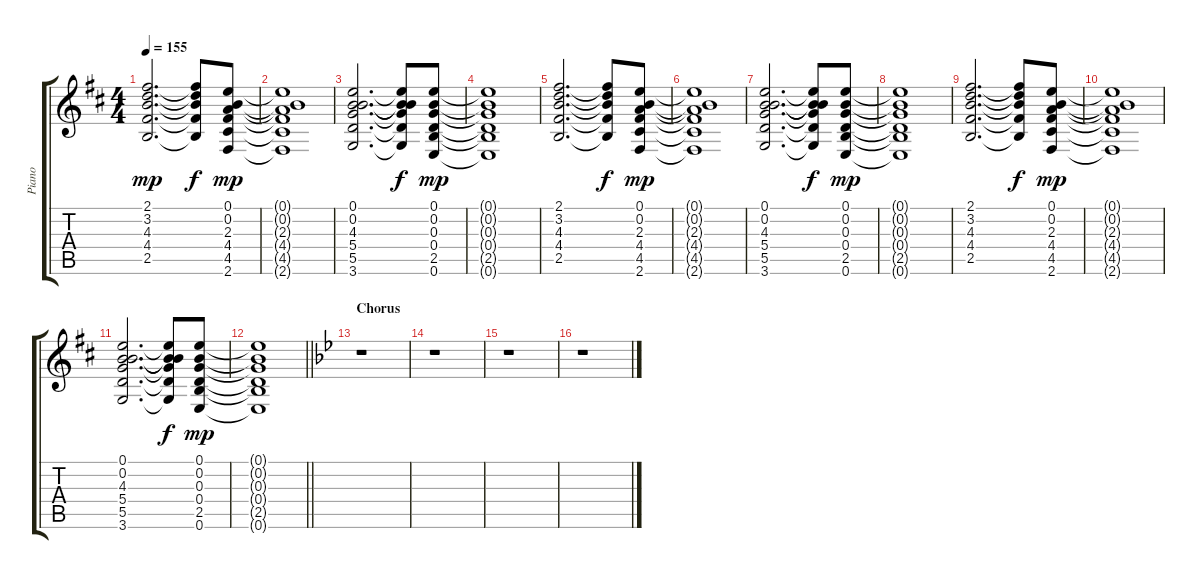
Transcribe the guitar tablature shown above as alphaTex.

\track ("Piano" "Piano") {instrument brightacousticpiano}
\staff {score tabs}
\tuning (E5 B4 G4 D4 A3 E3) {hide}
\ts (4 4)
\tempo 155
\clef g2
\ks d
(2.1 3.2 4.3 4.4 2.5).2{d dy mp} (2.1{t} 3.2{t} 4.3{t} 4.4{t} 2.5{t}).8{dy f} (0.1 0.2 2.3 4.4 4.5 2.6).8{dy mp} |
(0.1{t} 0.2{t} 2.3{t} 4.4{t} 4.5{t} 2.6{t}).1 |
(0.1 0.2 4.3 5.4 5.5 3.6).2{d} (0.1{t} 0.2{t} 4.3{t} 5.4{t} 5.5{t} 3.6{t}).8{dy f} (0.1 0.2 0.3 0.4 2.5 0.6).8{dy mp} |
(0.1{t} 0.2{t} 0.3{t} 0.4{t} 2.5{t} 0.6{t}).1 |
(2.1 3.2 4.3 4.4 2.5).2{d} (2.1{t} 3.2{t} 4.3{t} 4.4{t} 2.5{t}).8{dy f} (0.1 0.2 2.3 4.4 4.5 2.6).8{dy mp} |
(0.1{t} 0.2{t} 2.3{t} 4.4{t} 4.5{t} 2.6{t}).1 |
(0.1 0.2 4.3 5.4 5.5 3.6).2{d} (0.1{t} 0.2{t} 4.3{t} 5.4{t} 5.5{t} 3.6{t}).8{dy f} (0.1 0.2 0.3 0.4 2.5 0.6).8{dy mp} |
(0.1{t} 0.2{t} 0.3{t} 0.4{t} 2.5{t} 0.6{t}).1 |
(2.1 3.2 4.3 4.4 2.5).2{d} (2.1{t} 3.2{t} 4.3{t} 4.4{t} 2.5{t}).8{dy f} (0.1 0.2 2.3 4.4 4.5 2.6).8{dy mp} |
(0.1{t} 0.2{t} 2.3{t} 4.4{t} 4.5{t} 2.6{t}).1 |
(0.1 0.2 4.3 5.4 5.5 3.6).2{d} (0.1{t} 0.2{t} 4.3{t} 5.4{t} 5.5{t} 3.6{t}).8{dy f} (0.1 0.2 0.3 0.4 2.5 0.6).8{dy mp} |
\barLineRight lightlight
(0.1{t} 0.2{t} 0.3{t} 0.4{t} 2.5{t} 0.6{t}).1 |
\section ("" "Chorus")
\ks bb
r.1 |
r.1 |
r.1 |
r.1
